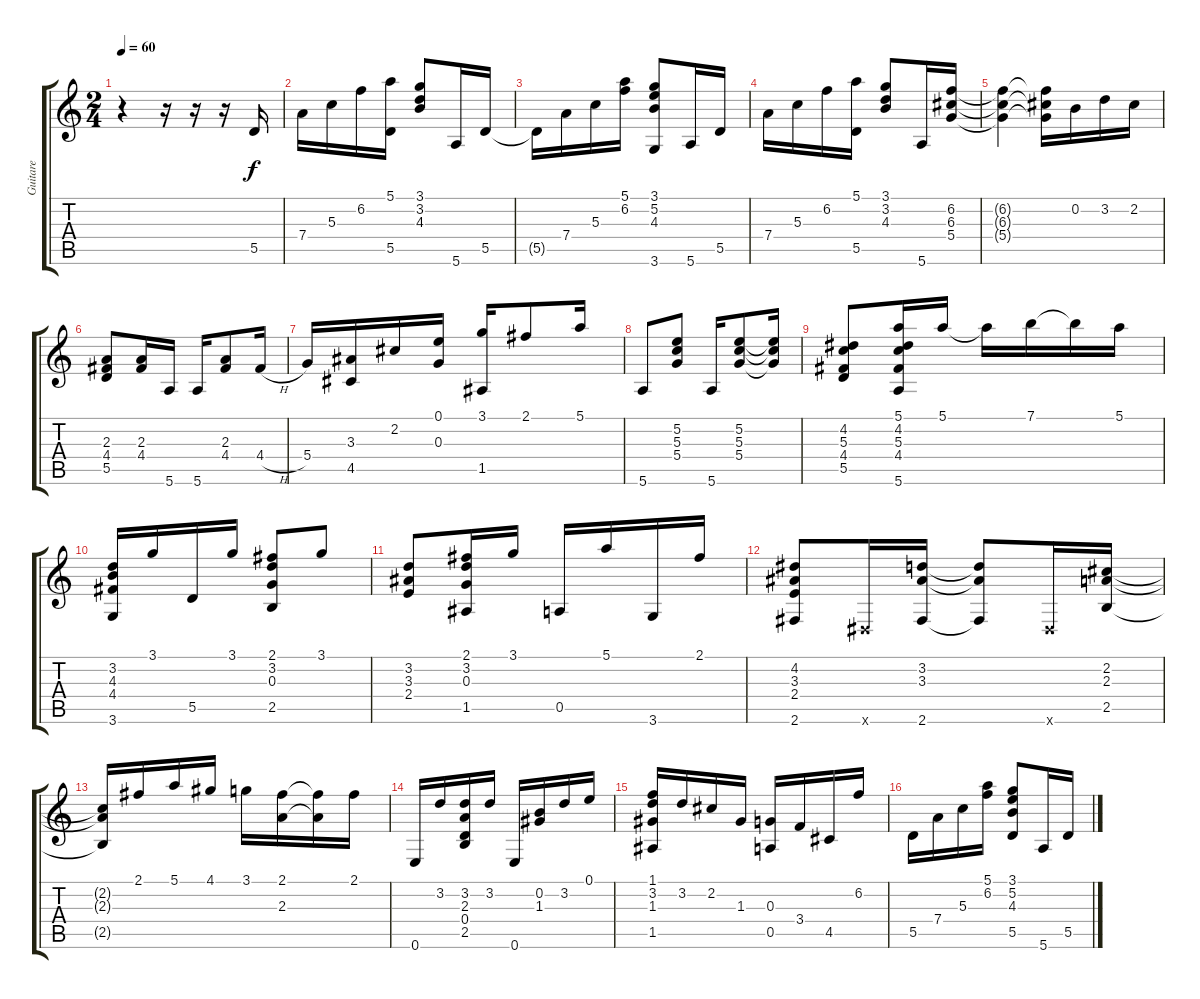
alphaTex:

\track ("Guitare" "Guitare") {instrument acousticguitarnylon}
\staff {score tabs}
\tuning (E4 B3 G3 D3 A2 E2) {hide}
\ts (2 4)
\tempo 60
\clef g2
\ks c
r.4{dy f instrument acousticguitarnylon} r.16 r.16 r.16 5.5.16 |
7.4.16 5.3.16 6.2.16 (5.1 5.5).16 (3.1 3.2 4.3).8 5.6.16 5.5.16 |
5.5{t}.16 7.4.16 5.3.16 (5.1 6.2).16 (3.1 5.2 4.3 3.6).8 5.6.16 5.5.16 |
7.4.16 5.3.16 6.2.16 (5.1 5.5).16 (3.1 3.2 4.3).8 5.6.16 (6.2 6.3 5.4).16 |
(6.2{t} 6.3{t} 5.4{t}).4 (6.2{t} 6.3{t} 5.4{t}).16 0.2.16 3.2.16 2.2.16 |
(2.3 4.4 5.5).8 (2.3 4.4).16 5.6.16 5.6.16 (2.3 4.4).8 4.4{h}.16 |
5.4.16 (3.3 4.5).16 2.2.16 (0.1 0.3).16 (3.1 1.5).16 2.1.8 5.1.16 |
5.6.8 (5.2 5.3 5.4).8 5.6.16 (5.2 5.3 5.4).8 (5.2{t} 5.3{t} 5.4{t}).16 |
(4.2 5.3 4.4 5.5).8 (5.1 4.2 5.3 4.4 5.6).16 5.1.16 5.1{t}.16 7.1.16 7.1{t}.16 5.1.16 |
(3.2 4.3 4.4 3.6).16 3.1.16 5.5.16 3.1.16 (2.1 3.2 0.3 2.5).8 3.1.8 |
(3.2 3.3 2.4).8 (2.1 3.2 0.3 1.5).16 3.1.16 0.5.16 5.1.16 3.6.16 2.1.16 |
(4.2 3.3 2.4 2.6).8 -1.6{x}.16 (3.2 3.3 2.6).16 (3.2{t} 3.3{t} 2.6{t}).8 -1.6{x}.16 (2.2 2.3 2.5).16 |
(2.2{t} 2.3{t} 2.5{t}).16 2.1.16 5.1.16 4.1.16 3.1.16 (2.1 2.3).16 (2.1{t} 2.3{t}).16 2.1.16 |
0.6.16 3.2.16 (3.2 2.3 0.4 2.5).16 3.2.16 0.6.16 (0.2 1.3).16 3.2.16 0.1.16 |
(1.1 3.2 1.3 1.5).16 3.2.16 2.2.16 1.3.16 (0.3 0.5).16 3.4.16 4.5.16 6.2.16 |
5.5.16 7.4.16 5.3.16 (5.1 6.2).16 (3.1 5.2 4.3 5.5).8 5.6.16 5.5.16
